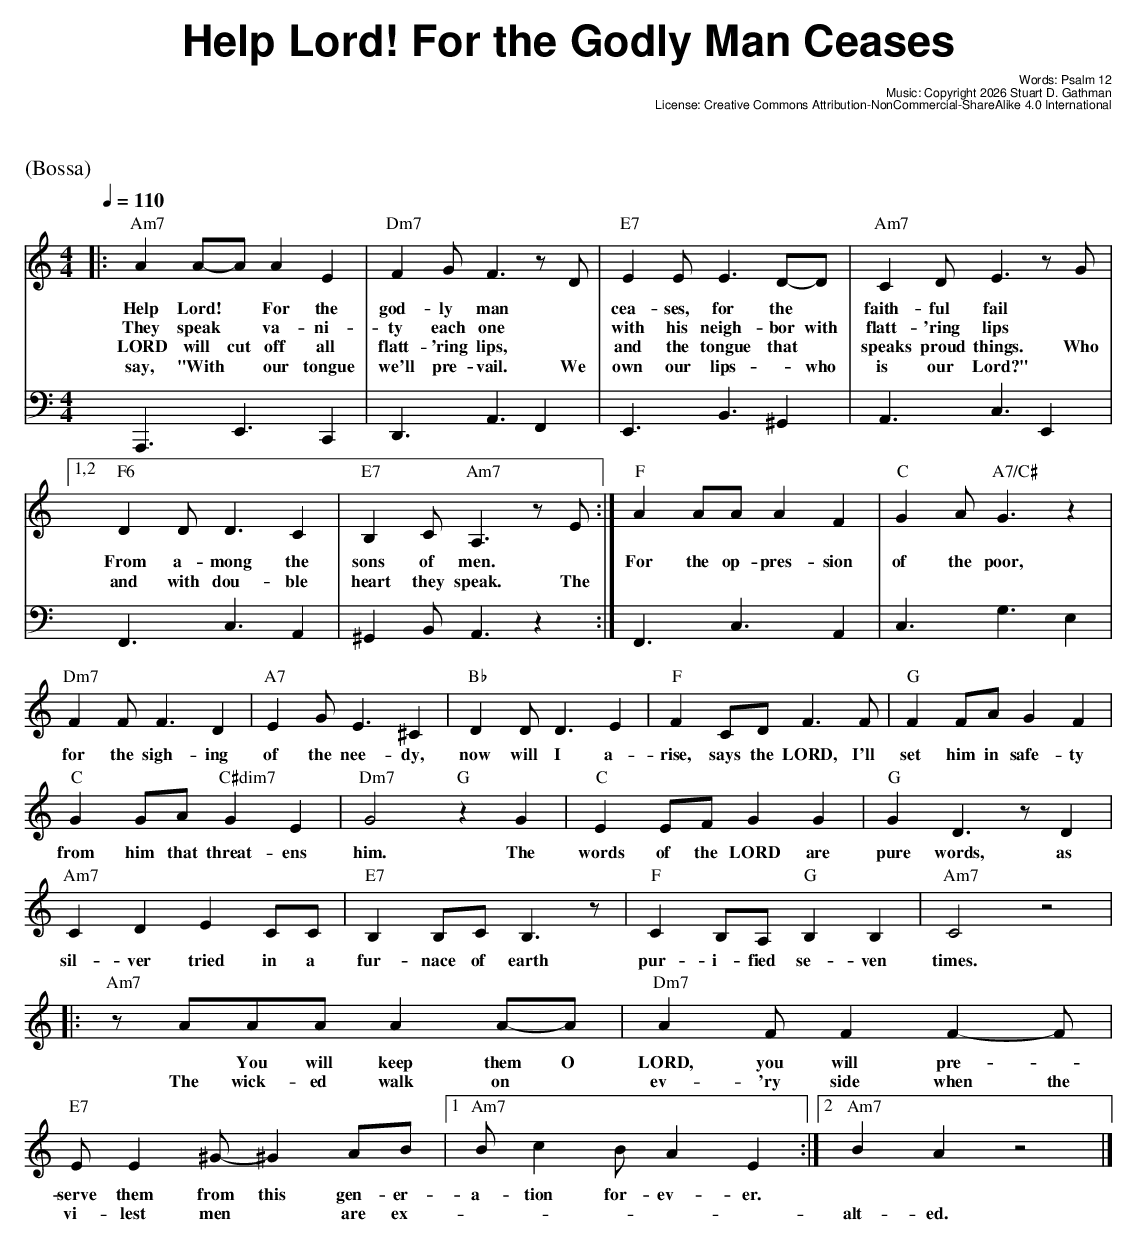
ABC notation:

X:1
T: Help Lord! For the Godly Man Ceases
C: Words: Psalm 12
C: Music: Copyright 2026 Stuart D. Gathman
C: License: Creative Commons Attribution-NonCommercial-ShareAlike 4.0 International
M: 4/4
L: 1/8
Q: 1/4=110
K: Am
%%text (Bossa)
V:1
|:"Am7"A2 A-A A2 E2|"Dm7"F2 G F3 zD|"E7"E2 E E3 D-D|"Am7"C2 D E3 zG|
w:Help Lord!* For the|god-ly man*|cea-ses, for the*|faith-ful fail*|
w:They speak* va-ni-|ty each one*|with his neigh-bor with|flatt-'ring lips*|
w:LORD will cut off all|flatt-'ring lips,*|and the tongue that*|speaks proud things. Who|
w:say, "With* our tongue|we'll pre-vail.  We|own our lips - who|is our Lord?"* |
V:2
A,,,3 E,,3 C,,2|D,,3 A,,3 F,,2|E,,3 B,,3 ^G,,2|A,,3 C,3 E,,2|
V:1
[1,2 "F6"D2 D D3 C2|"E7"B,2 C "Am7" A,3 zE :|"F" A2 AA A2 F2|"C"G2 A"A7/C#"G3 z2 |
w:From a-mong the|sons of men. * | For the op-pres-sion|of the poor,|
w:and with dou-ble|heart they speak. The| * | * |
V:2
F,,3 C,3 A,,2 | ^G,,2 B,, A,,3 z2 :| F,,3 C,3 A,,2 | C,3 G,3 E,2 |
V:1
"Dm7"F2 F F3 D2|"A7"E2 G E3 ^C2|"Bb"D2 D D3 E2|"F"F2 CD F3 F|"G"F2 FA G2 F2|
w:for the sigh-ing|of the nee-dy,|now will I a-|rise, says the LORD, I'll|set him in safe-ty|
V:1
"C"G2 GA "C#dim7"G2E2|"Dm7"G4 "G"z2 G2|"C"E2EFG2G2|"G"G2D3zD2|
w:from him that threat-ens|him. The|words of the LORD are|pure words, as|
V:1
"Am7"C2D2E2CC|"E7"B,2B,CB,3z|"F"C2B,A,"G"B,2B,2|"Am7"C4z4|
w:sil-ver tried in a|fur-nace of earth|pur-i-fied se-ven times.|
V:1
|: "Am7"zAAAA2A-A|"Dm7"A2FF2F2-F|
w:*You will keep them O|LORD, you will pre-*|
w:The wick-ed walk on*|ev-'ry side when the|
V:1
"E7"EE2^G-^G2AB|[1 "Am7"Bc2BA2E2:|[2"Am7"B2A2z4|]
w:serve them from this gen-er-|a-tion for-ev-er.|*|
w:vi-lest men* are ex-|*|alt-ed.|
